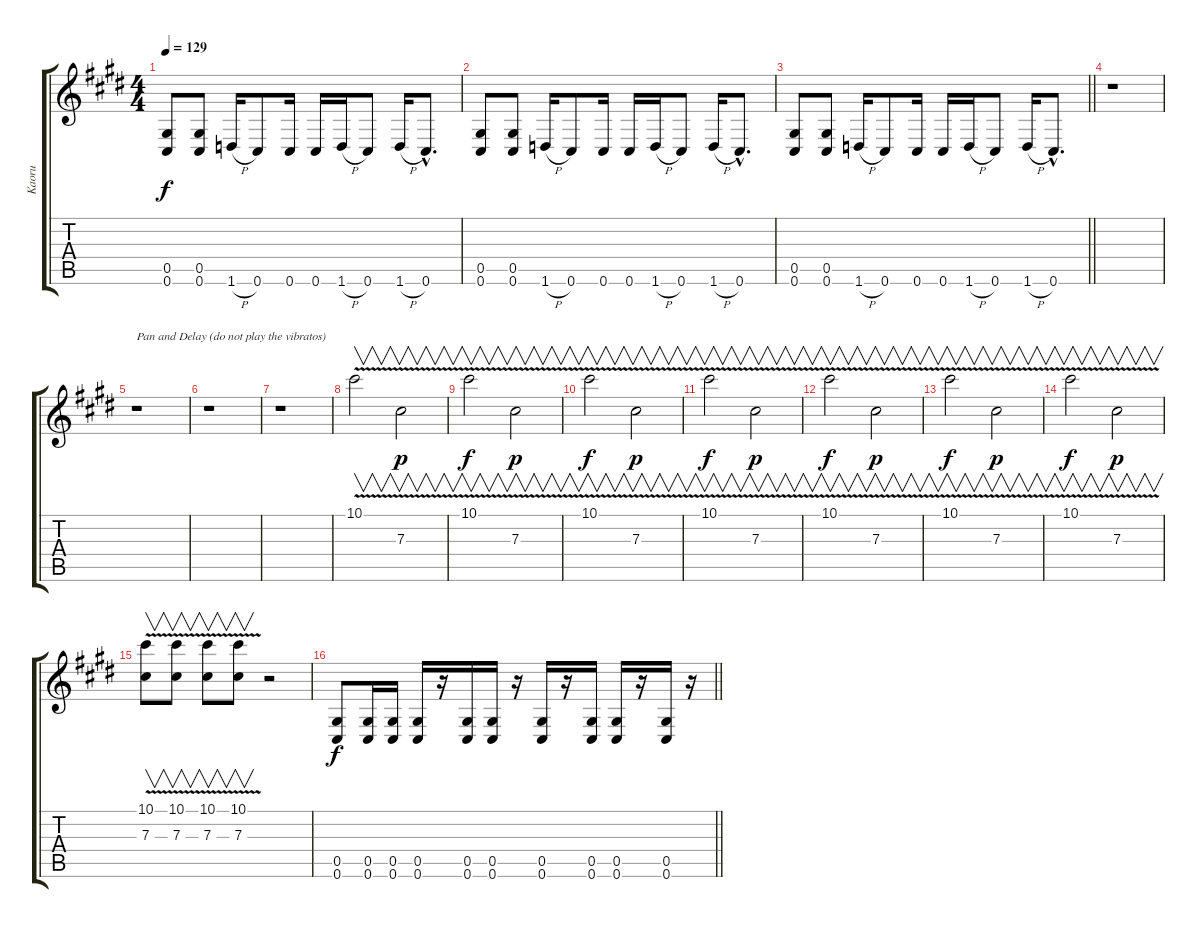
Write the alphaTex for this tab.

\track ("Kaoru" "Kaoru") {instrument distortionguitar}
\staff {score tabs}
\tuning (Eb4 Bb3 Gb3 Db3 Ab2 Db2) {hide}
\ts (4 4)
\tempo 129
\clef g2
\ks e
(0.5 0.6).8{dy f} (0.5 0.6).8 1.6{h}.16 0.6.8 0.6.16 0.6.16 1.6{h}.16 0.6.8 1.6{h}.16 0.6{hac}.8{d} |
(0.5 0.6).8 (0.5 0.6).8 1.6{h}.16 0.6.8 0.6.16 0.6.16 1.6{h}.16 0.6.8 1.6{h}.16 0.6{hac}.8{d} |
\barLineRight lightlight
(0.5 0.6).8 (0.5 0.6).8 1.6{h}.16 0.6.8 0.6.16 0.6.16 1.6{h}.16 0.6.8 1.6{h}.16 0.6{hac}.8{d} |
r.1 |
r.1{txt "Pan and Delay (do not play the vibratos)"} |
r.1 |
r.1 |
10.1{v}.2{v} 7.3{v}.2{v dy p} |
10.1{v}.2{v dy f} 7.3{v}.2{v dy p} |
10.1{v}.2{v dy f} 7.3{v}.2{v dy p} |
10.1{v}.2{v dy f} 7.3{v}.2{v dy p} |
10.1{v}.2{v dy f} 7.3{v}.2{v dy p} |
10.1{v}.2{v dy f} 7.3{v}.2{v dy p} |
10.1{v}.2{v dy f} 7.3{v}.2{v dy p} |
(10.1{v} 7.3{v}).8{v} (10.1{v} 7.3{v}).8{v} (10.1{v} 7.3{v}).8{v} (10.1{v} 7.3{v}).8{v} r.2 |
\barLineRight lightlight
(0.5 0.6).8{dy f} (0.5 0.6).16 (0.5 0.6).16 (0.5 0.6).16 r.16 (0.5 0.6).16 (0.5 0.6).16 r.16 (0.5 0.6).16 r.16 (0.5 0.6).16 (0.5 0.6).16 r.16 (0.5 0.6).16 r.16
